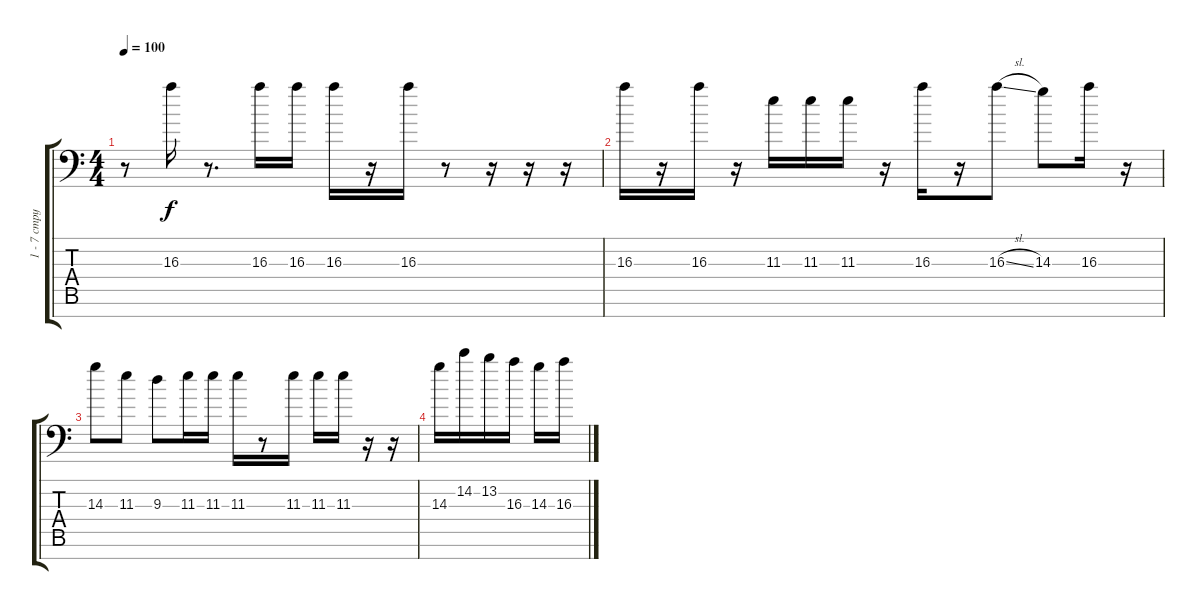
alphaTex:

\track ("1 - 7 струны" "1 - 7 стру") {instrument distortionguitar}
\staff {score tabs}
\tuning (Eb4 Bb3 F3 Eb3 Bb2 F2 Bb1) {hide}
\ts (4 4)
\tempo 100
\clef f4
\ks c
r.8{dy f} 16.3.16 r.8{d} 16.3.16 16.3.16 16.3.16 r.16 16.3.16 r.8 r.16 r.16 r.16 |
16.3.16 r.16 16.3.16 r.16 11.3.16 11.3.16 11.3.16 r.16 16.3.16 r.16 16.3{sl}.8 14.3.8 16.3.16 r.16 |
14.3.8 11.3.8 9.3.8 11.3.16 11.3.16 11.3.16 r.8 11.3.16 11.3.16 11.3.16 r.16 r.16 |
14.3.16 14.2.16 13.2.16 16.3.16 14.3.16 16.3.16
